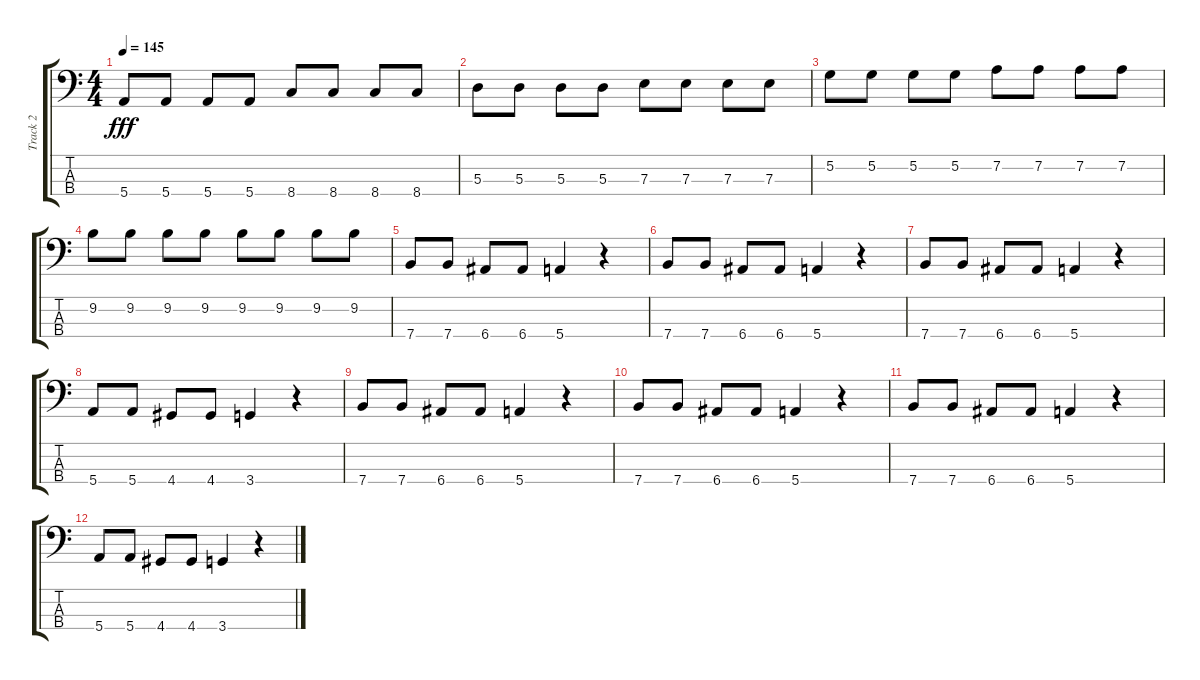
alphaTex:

\track ("Track 2" "Track 2") {instrument electricbassfinger}
\staff {score tabs}
\tuning (G2 D2 A1 E1) {hide}
\ts (4 4)
\tempo 145
\clef f4
\ks c
5.4.8{dy fff} 5.4.8 5.4.8 5.4.8 8.4.8 8.4.8 8.4.8 8.4.8 |
5.3.8 5.3.8 5.3.8 5.3.8 7.3.8 7.3.8 7.3.8 7.3.8 |
5.2.8 5.2.8 5.2.8 5.2.8 7.2.8 7.2.8 7.2.8 7.2.8 |
9.2.8 9.2.8 9.2.8 9.2.8 9.2.8 9.2.8 9.2.8 9.2.8 |
7.4.8 7.4.8 6.4.8 6.4.8 5.4.4 r.4 |
7.4.8 7.4.8 6.4.8 6.4.8 5.4.4 r.4 |
7.4.8 7.4.8 6.4.8 6.4.8 5.4.4 r.4 |
5.4.8 5.4.8 4.4.8 4.4.8 3.4.4 r.4 |
7.4.8 7.4.8 6.4.8 6.4.8 5.4.4 r.4 |
7.4.8 7.4.8 6.4.8 6.4.8 5.4.4 r.4 |
7.4.8 7.4.8 6.4.8 6.4.8 5.4.4 r.4 |
5.4.8 5.4.8 4.4.8 4.4.8 3.4.4 r.4
